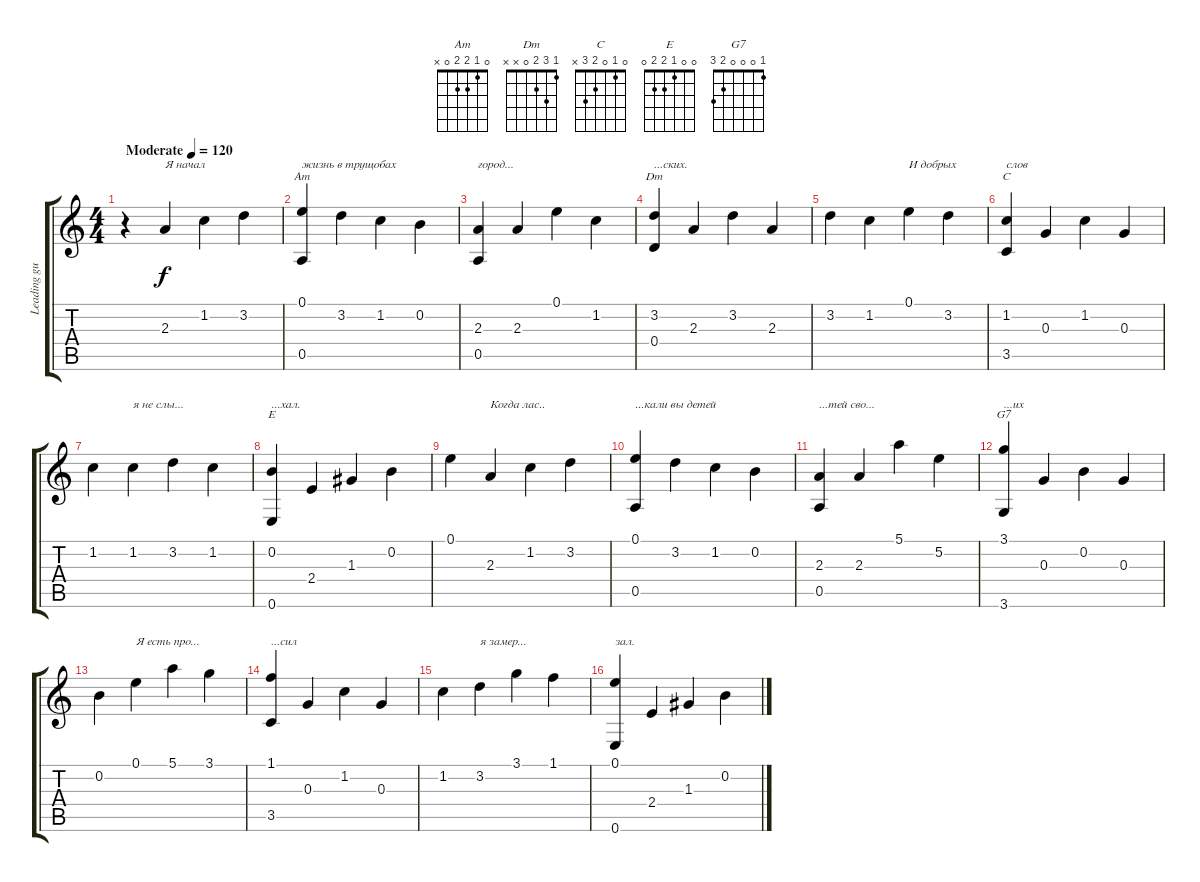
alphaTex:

\track ("Leading guitar" "Leading gu") {instrument acousticguitarsteel}
\staff {score tabs}
\tuning (E4 B3 G3 D3 A2 E2) {hide}
\chord ("Am" 0 1 2 2 0 x)
\chord ("Dm" 1 3 2 0 x x)
\chord ("C" 0 1 0 2 3 x)
\chord ("E" 0 0 1 2 2 0)
\chord ("G7" 1 0 0 0 2 3)
\ts (4 4)
\tempo (120 "Moderate")
\clef g2
\ks c
r.4{dy f instrument acousticguitarsteel} 2.3.4{txt "Я начал"} 1.2.4 3.2.4 |
(0.1 0.5).4{ch "Am" txt "жизнь в трущобах"} 3.2.4 1.2.4 0.2.4 |
(2.3 0.5).4{txt "город..."} 2.3.4 0.1.4 1.2.4 |
(3.2 0.4).4{ch "Dm" txt "...ских."} 2.3.4 3.2.4 2.3.4 |
3.2.4 1.2.4 0.1.4{txt "И добрых"} 3.2.4 |
(1.2 3.5).4{ch "C" txt "слов"} 0.3.4 1.2.4 0.3.4 |
1.2.4 1.2.4{txt "я не слы..."} 3.2.4 1.2.4 |
(0.2 0.6).4{ch "E" txt "...хал."} 2.4.4 1.3.4 0.2.4 |
0.1.4 2.3.4{txt "Когда лас.."} 1.2.4 3.2.4 |
(0.1 0.5).4{txt "...кали вы детей"} 3.2.4 1.2.4 0.2.4 |
(2.3 0.5).4{txt "...тей сво..."} 2.3.4 5.1.4 5.2.4 |
(3.1 3.6).4{ch "G7" txt "...их"} 0.3.4 0.2.4 0.3.4 |
0.2.4 0.1.4{txt "Я есть про..."} 5.1.4 3.1.4 |
(1.1 3.5).4{txt "...сил"} 0.3.4 1.2.4 0.3.4 |
1.2.4 3.2.4{txt "я замер..."} 3.1.4 1.1.4 |
(0.1 0.6).4{txt "зал."} 2.4.4 1.3.4 0.2.4
